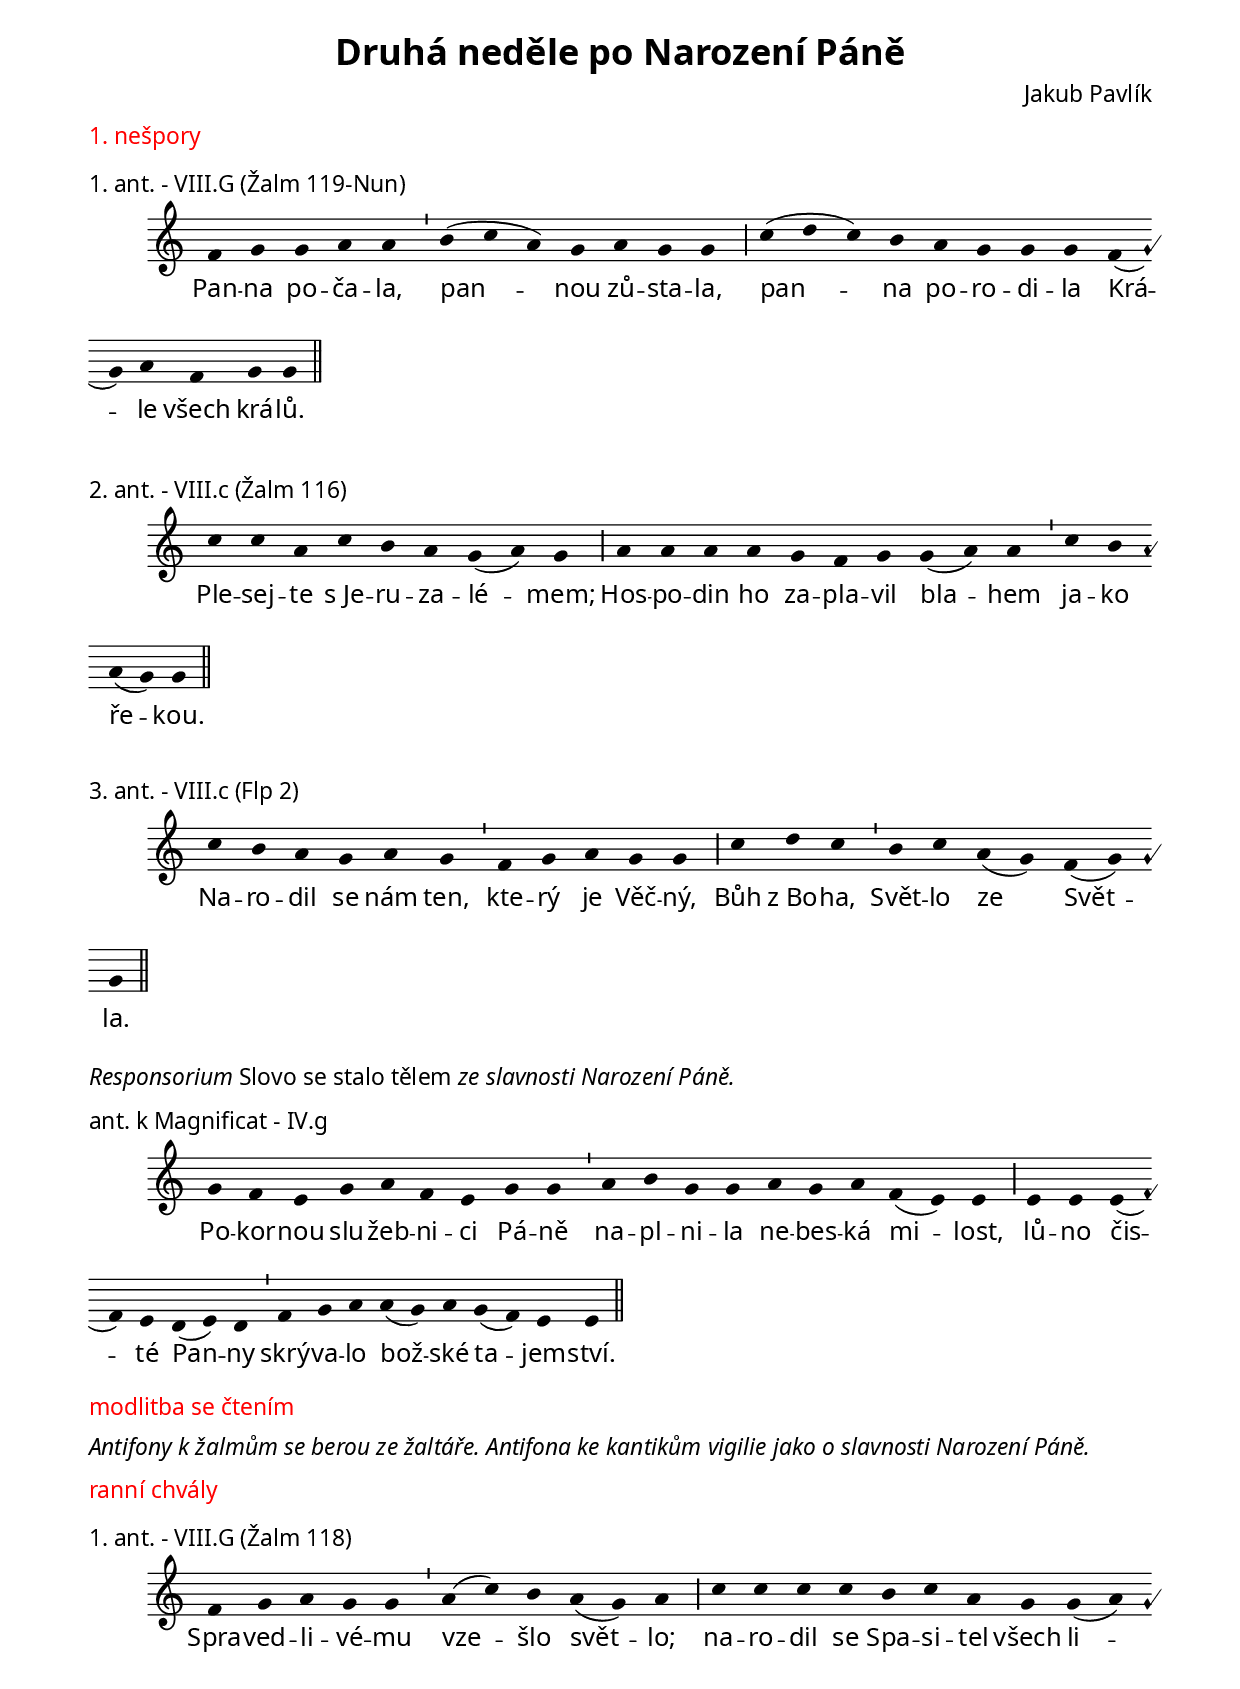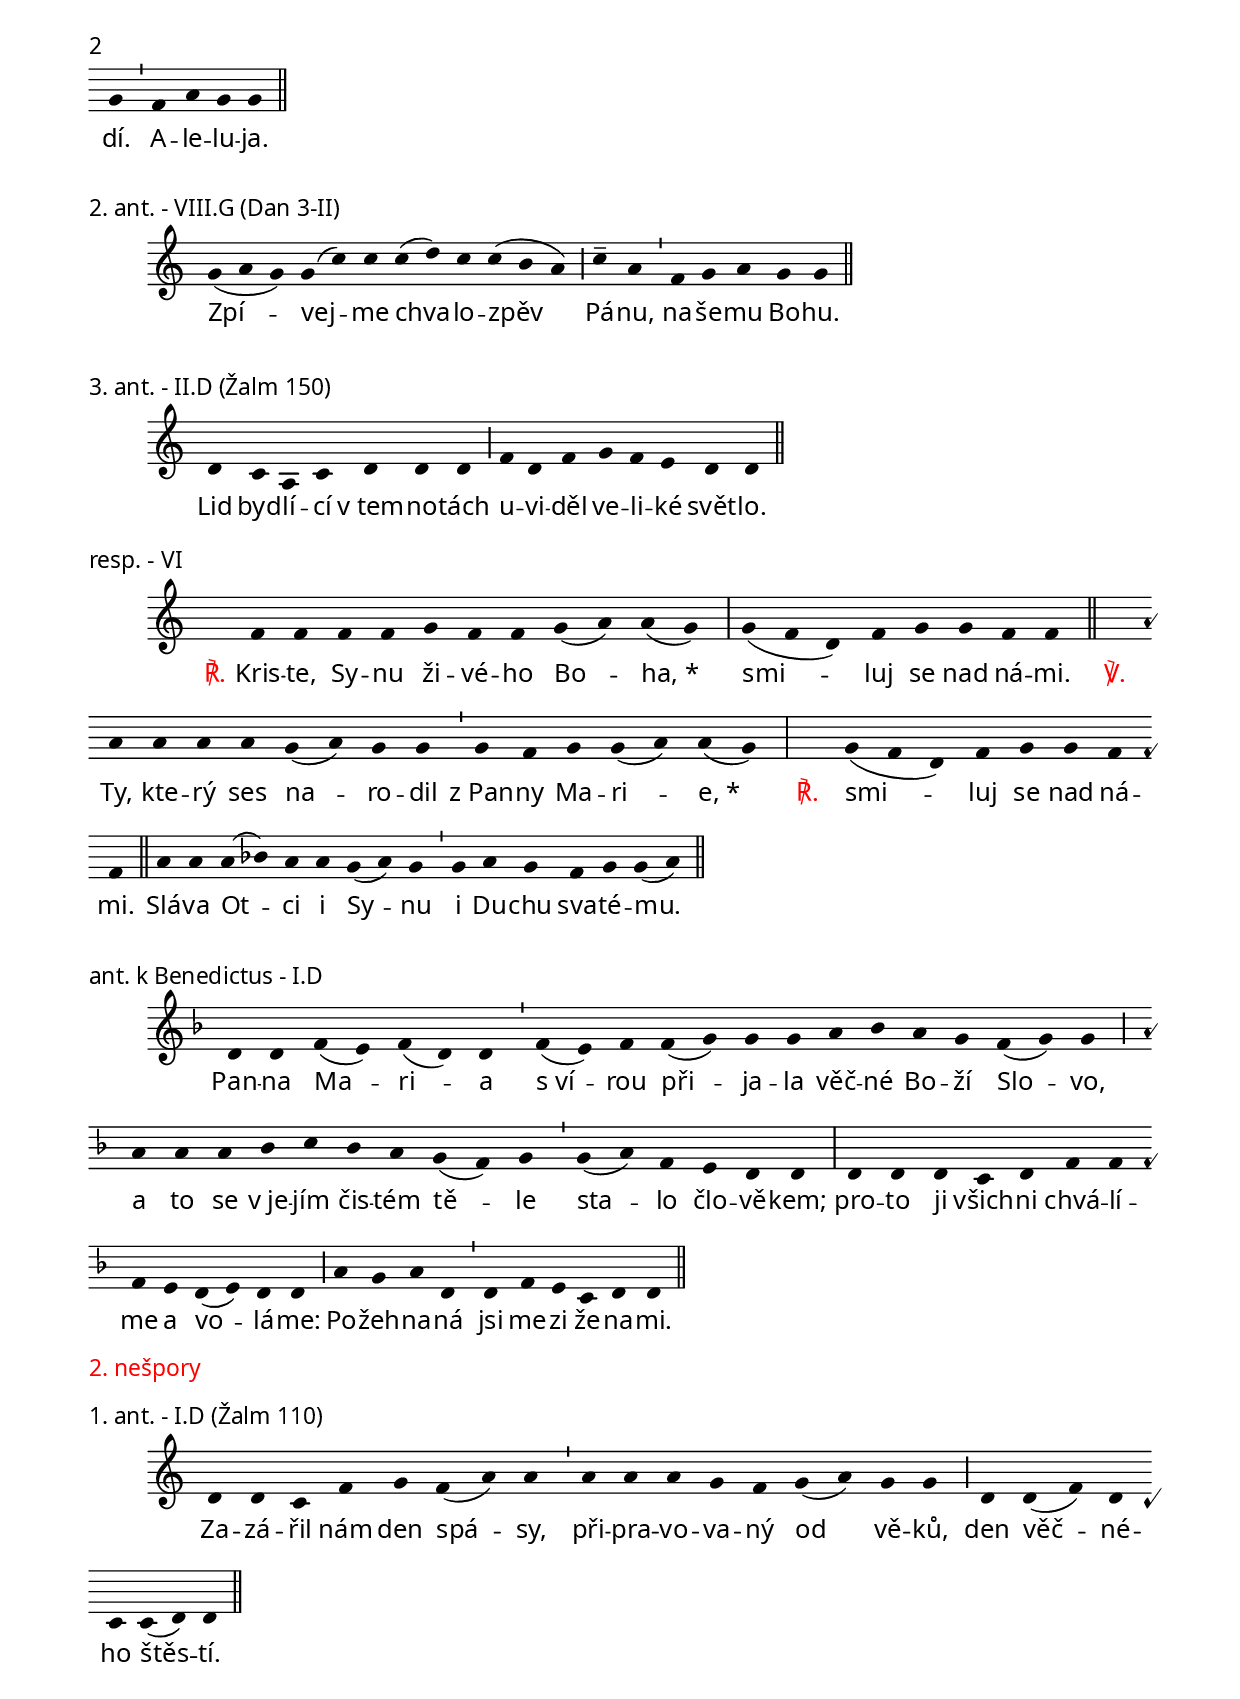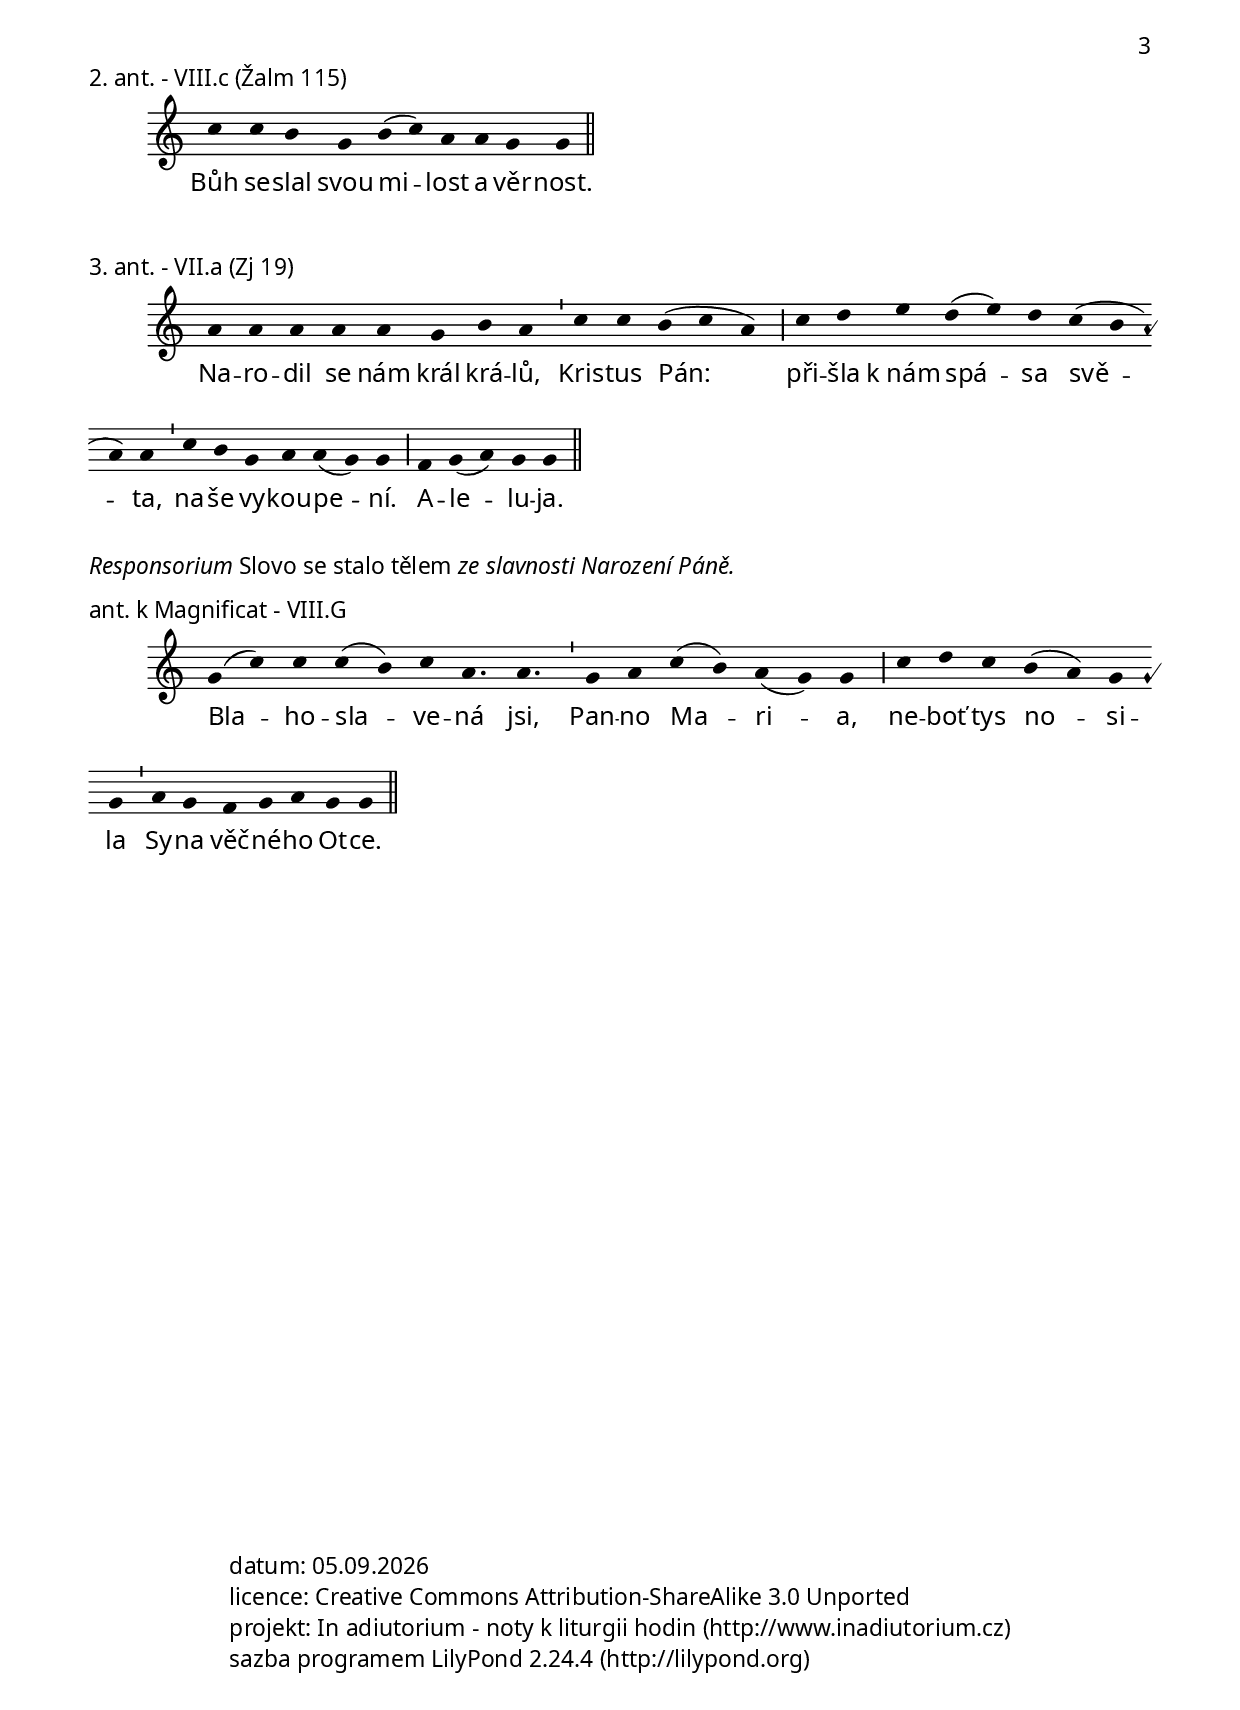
\version "2.17.25"

\header {
  title = "Druhá neděle po Narození Páně"
  composer = "Jakub Pavlík"
}

\include "spolecne.ly"
\include "dilyresponsorii.ly"

\markup {\nadpisHodinka {"1. nešpory"}}

\score {
  \relative c' {
    \choralniRezim
    f g g a a \barMin
    b( c a) g a g g \barMaior
    c( d c) b a g g g f( g) a f g g \barFinalis
  }
  \addlyrics {
    Pan -- na po -- ča -- la,
    pan -- nou zů -- sta -- la,
    pan -- na po -- ro -- di -- la Krá -- le všech krá -- lů.
  }
  \header {
    quid = "1. ant."
    modus = "VIII"
    differentia = "G"
    psalmus = "Žalm 119-Nun"
    fons = "oktáv Narození Páně, 27.12., k Magnificat, druhá část jiný text"
    fial = "fial://vanoce_narozenipane.ly#27-amag?cast=2&jiny text"
    id = "ne1-a1"
    piece = \markup {\sestavTitulek}
  }
}

\score {
  \relative c'' {
    \choralniRezim
    c4 c a c b a g( a) g \barMaior
    a a a a g f g g( a) a \barMin
    c b a( g) g \barFinalis
  }
  \addlyrics {
    Ple -- sej -- te s_Je -- ru -- za -- lé -- mem;
    Hos -- po -- din ho za -- pla -- vil bla -- hem
    ja -- ko ře -- kou.
  }
  \header {
    quid = "2. ant."
    modus = "VIII"
    differentia = "c"
    psalmus = "Žalm 116"
    id = "ne1-a2"
    piece = \markup {\sestavTitulek}
  }
}

\score {
  \relative c'' {
    \choralniRezim
    c4 b a g a g \barMin
    f g a g g \barMaior
    c d c \barMin
    b c a( g) f( g) g \barFinalis
  }
  \addlyrics {
    Na -- ro -- dil se nám ten,
    kte -- rý je Věč -- ný,
    Bůh z_Bo -- ha,
    Svět -- lo ze Svět -- la.
  }
  \header {
    quid = "3. ant."
    modus = "VIII"
    differentia = "c"
    psalmus = "Flp 2"
    id = "ne1-a3"
    piece = \markup {\sestavTitulek}
  }
}

\markup\italic{Responsorium \upright{Slovo se stalo tělem} ze slavnosti Narození Páně.}

\score {
  \relative c'' {
    \choralniRezim
    g4 f e g a f e g g \barMin
    a4 b g g a g a f( e) e \barMaior
    e e e( f) e d( e) d \barMin
    f g a a( g) a g( f) e e \barFinalis
  }
  \addlyrics {
    Po -- kor -- nou slu -- žeb -- ni -- ci Pá -- ně
    na -- pl -- ni -- la ne -- bes -- ká mi -- lost,
    lů -- no čis -- té Pan -- ny
    skrý -- va -- lo bož -- ské ta -- jem -- ství.
  }
  \header {
    quid = "ant. k Magnificat"
    modus = "IV"
    differentia = "g"
    psalmus = "Magnificat"
    id = "ne1-amag"
    piece = \markup {\sestavTitulekBezZalmu}
  }
}

\markup {\nadpisHodinka {"modlitba se čtením"}}

\markup\italic{
  Antifony k žalmům se berou ze žaltáře.
  Antifona ke kantikům vigilie jako o slavnosti Narození Páně.
}

\markup {\nadpisHodinka {"ranní chvály"}}

\score {
  \relative c' {
    \choralniRezim
    f4 g a g g \barMin a( c) b a( g) a \barMaior
    c c c c b c a g g( a) g \barMin
    f a g g \barFinalis
  }
  \addlyrics {
    Spra -- ved -- li -- vé -- mu vze -- šlo svět -- lo;
    na -- ro -- dil se Spa -- si -- tel všech li -- dí.
    A -- le -- lu -- ja.
  }
  \header {
    quid = "1. ant."
    modus = "VIII"
    differentia = "G"
    psalmus = "Žalm 118"
    id = "rch-a1"
    piece = \markup {\sestavTitulek}
  }
}

\score {
  \relative c'' {
    \choralniRezim
    g4( a g) g( c) c c( d) c c( b a) \barMaior
    c4-- a \barMin f g a g g \barFinalis
  }
  \addlyrics {
    Zpí -- vej -- me chva -- lo -- zpěv Pá -- nu,
    na -- še -- mu Bo -- hu.
  }
  \header {
    quid = "2. ant."
    modus = "VIII"
    differentia = "G"
    psalmus = "Dan 3-II"
    fial = "antifony/tyden2_1nedele.ly#rch-ant2?zacatek=12"
    placet = "3 nevyvážená, od předlohy spíš oddělit (popř. upravit obě)"
    id = "rch-a2"
    piece = \markup {\sestavTitulek}
  }
}

\score {
  \relative c' {
    \choralniRezim
    d4 c a c d d d \barMaior
    f d f g f e d d \barFinalis
  }
  \addlyrics {
    Lid byd -- lí -- cí v_tem -- no -- tách
    u -- vi -- děl ve -- li -- ké svět -- lo.
  }
  \header {
    quid = "3. ant."
    modus = "II"
    differentia = "D"
    psalmus = "Žalm 150"
    id = "rch-a3"
    piece = \markup {\sestavTitulek}
  }
}

\score {
  \relative c' {
    \choralniRezim

    % R
      \neviditelna f
      f4 f f f g f f g( a) a( g) \barMax
      g( f d) f g g f f \barFinalis
      % V
      \neviditelna f
      a4 a a a g( a) g g \barMin g f g g( a) a( g) \barMax
      % R
      \neviditelna g
      g( f d) f g g f f \barFinalis
      % Slava
      \respVIdoxologie \barFinalis
  }
  \addlyrics {
    \Response Kris -- te, Sy -- nu ži -- vé -- ho Bo -- ha,_*
    smi -- luj se nad ná -- mi.

    \Verse Ty, kte -- rý ses na -- ro -- dil z_Pan -- ny Ma -- ri -- e,_*
    \Response smi -- luj se nad ná -- mi.

    \textRespDoxologie
  }
  \header {
    quid = "resp."
    modus = "VI"
    fial = "responsoria.ly#1ne-rch?jiny_vers"
    id = "rch-r"
    piece = \markup {\sestavTitulekResp}
  }
}

\score {
  \relative c' {
    \choralniRezim
    \key f \major
    d4 d f( e) f( d) d \barMin
    f( e) f f( g) g g a bes a g f( g) g \barMaior

    a a a bes c bes a g( f) g \barMin
    g( a) f e d d \barMax

    d d d c d f f f e d( e) d d \barMaior

    a' g a d, \barMin
    d f e c d d \barFinalis
  }
  \addlyrics {
    Pan -- na Ma -- ri -- a
    s_ví -- rou při -- ja -- la věč -- né Bo -- ží Slo -- vo,

    a to se v_je -- jím čis -- tém tě -- le
    sta -- lo člo -- vě -- kem;

    pro -- to ji všich -- ni chvá -- lí -- me a vo -- lá -- me:

    Po -- žeh -- na -- ná jsi me -- zi že -- na -- mi.
  }
  \header {
    quid = "ant. k Benedictus"
    modus = "I"
    differentia = "D"
    psalmus = "Benedictus"
    placet = "3 _Panna Maria_ nepřirozené; krok na _a to se_ raději pryč"
    id = "rch-aben"
    piece = \markup {\sestavTitulekBezZalmu}
  }
}

\markup {\nadpisHodinka {"2. nešpory"}}

\score {
  \relative c' {
    \choralniRezim
    d4 d c f g f( a) a \barMin
    a a a g f g( a) g g \barMaior
    d d( f) d c c( d) d \barFinalis
  }
  \addlyrics {
    Za -- zá -- řil nám den spá -- sy,
    při -- pra -- vo -- va -- ný od vě -- ků,
    den věč -- né -- ho štěs -- tí.
  }
  \header {
    quid = "1. ant."
    modus = "I"
    differentia = "D"
    psalmus = "Žalm 110"
    placet = "2 napojení závěrečné části je v rámci korpusu hodně exotické"
    id = "ne2-a1"
    piece = \markup {\sestavTitulek}
  }
}

\score {
  \relative c'' {
    \choralniRezim
    c4 c b
    g b( c) a a g g \barFinalis
  }
  \addlyrics {
    Bůh se -- slal
    svou mi -- lost a věr -- nost.
  }
  \header {
    quid = "2. ant."
    modus = "VIII"
    differentia = "c"
    psalmus = "Žalm 115"
    id = "ne2-a2"
    piece = \markup {\sestavTitulek}
  }
}

\score {
  \relative c'' {
    \choralniRezim
    a4 a a a a g b a \barMin
    c c b( c a) \barMaior
    c d e d( e) d c( b a) a \barMin
    c b g a a( g) g \barMaior
    f g( a) g g \barFinalis
  }
  \addlyrics {
    Na -- ro -- dil se nám král krá -- lů,
    Kris -- tus Pán:
    při -- šla k_nám spá -- sa svě -- ta,
    na -- še vy -- kou -- pe -- ní.
    A -- le -- lu -- ja.
  }
  \header {
    quid = "3. ant."
    modus = "VII"
    differentia = "a"
    psalmus = "Zj 19"
    placet = "3 líbí se mi, ale začátek by asi byl vhodnější zpěvněji"
    id = "ne2-a3"
    piece = \markup {\sestavTitulek}
  }
}

\markup\italic{Responsorium \upright{Slovo se stalo tělem} ze slavnosti Narození Páně.}

\score {
  \relative c'' {
    \choralniRezim
    g4( c) c c( b) c a4. a \barMin g4 a c( b) a( g) g \barMaior
    c d c b( a) g g \barMin
    a g f g a g g \barFinalis
  }
  \addlyrics {
    Bla -- ho -- sla -- ve -- ná jsi, Pan -- no Ma -- ri -- a,
    ne -- boť tys no -- si -- la
    Sy -- na věč -- né -- ho Ot -- ce.
  }
  \header {
    quid = "ant. k Magnificat"
    modus = "VIII"
    differentia = "G"
    psalmus = "Magnificat"
    fial = "commune/commune_maria.ly#2ne-amag?zacatek"
    id = "ne2-amag"
    piece = \markup {\sestavTitulekBezZalmu}
  }
}